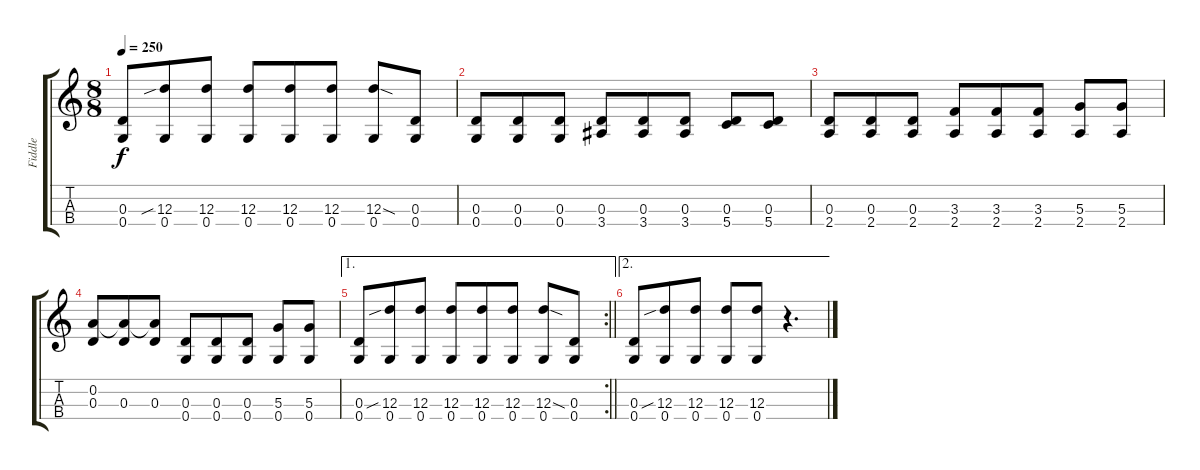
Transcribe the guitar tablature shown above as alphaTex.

\track ("Fiddle" "Fiddle") {instrument violin}
\staff {score tabs}
\tuning (E5 A4 D4 G3) {hide}
\ts (8 8)
\tempo 250
\clef g2
\ks c
(0.3 0.4).8{dy f} (12.3{sib} 0.4).8 (12.3 0.4).8 (12.3 0.4).8 (12.3 0.4).8 (12.3 0.4).8 (12.3{sod} 0.4).8 (0.3 0.4).8 |
(0.3 0.4).8 (0.3 0.4).8 (0.3 0.4).8 (0.3 3.4).8 (0.3 3.4).8 (0.3 3.4).8 (0.3 5.4).8 (0.3 5.4).8 |
(0.3 2.4).8 (0.3 2.4).8 (0.3 2.4).8 (3.3 2.4).8 (3.3 2.4).8 (3.3 2.4).8 (5.3 2.4).8 (5.3 2.4).8 |
(0.2 0.3).8 (0.2{t} 0.3).8 (0.2{t} 0.3).8 (0.3 0.4).8 (0.3 0.4).8 (0.3 0.4).8 (5.3 0.4).8 (5.3 0.4).8 |
\ae 1
\rc 2
\barLineRight lightlight
(0.3 0.4).8 (12.3{sib} 0.4).8 (12.3 0.4).8 (12.3 0.4).8 (12.3 0.4).8 (12.3 0.4).8 (12.3{sod} 0.4).8 (0.3 0.4).8 |
\ae 2
(0.3 0.4).8 (12.3{sib} 0.4).8 (12.3 0.4).8 (12.3 0.4).8 (12.3 0.4).8 r.4{d}
